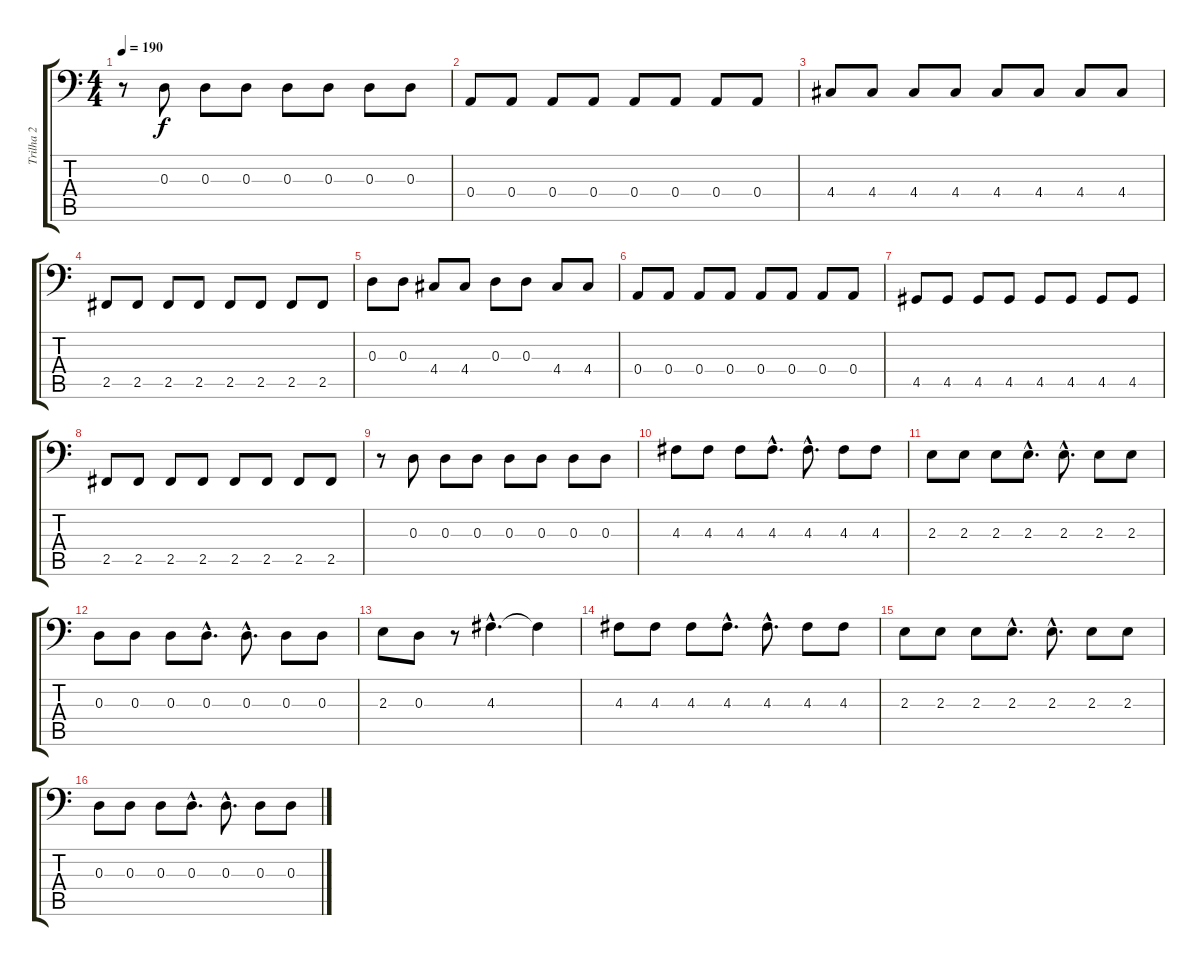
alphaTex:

\track ("Trilha 2" "Trilha 2") {instrument electricbasspick}
\staff {score tabs}
\tuning (C3 G2 D2 A1 E1 B0) {hide}
\ts (4 4)
\tempo 190
\clef f4
\ks c
r.8{dy f} 0.3.8 0.3.8 0.3.8 0.3.8 0.3.8 0.3.8 0.3.8 |
0.4.8 0.4.8 0.4.8 0.4.8 0.4.8 0.4.8 0.4.8 0.4.8 |
4.4.8 4.4.8 4.4.8 4.4.8 4.4.8 4.4.8 4.4.8 4.4.8 |
2.5.8 2.5.8 2.5.8 2.5.8 2.5.8 2.5.8 2.5.8 2.5.8 |
0.3.8 0.3.8 4.4.8 4.4.8 0.3.8 0.3.8 4.4.8 4.4.8 |
0.4.8 0.4.8 0.4.8 0.4.8 0.4.8 0.4.8 0.4.8 0.4.8 |
4.5.8 4.5.8 4.5.8 4.5.8 4.5.8 4.5.8 4.5.8 4.5.8 |
2.5.8 2.5.8 2.5.8 2.5.8 2.5.8 2.5.8 2.5.8 2.5.8 |
r.8 0.3.8 0.3.8 0.3.8 0.3.8 0.3.8 0.3.8 0.3.8 |
4.3.8 4.3.8 4.3.8 4.3{hac}.8{d} 4.3{hac}.8{d} 4.3.8 4.3.8 |
2.3.8 2.3.8 2.3.8 2.3{hac}.8{d} 2.3{hac}.8{d} 2.3.8 2.3.8 |
0.3.8 0.3.8 0.3.8 0.3{hac}.8{d} 0.3{hac}.8{d} 0.3.8 0.3.8 |
2.3.8 0.3.8 r.8 4.3{hac}.4{d} 4.3{t}.4 |
4.3.8 4.3.8 4.3.8 4.3{hac}.8{d} 4.3{hac}.8{d} 4.3.8 4.3.8 |
2.3.8 2.3.8 2.3.8 2.3{hac}.8{d} 2.3{hac}.8{d} 2.3.8 2.3.8 |
0.3.8 0.3.8 0.3.8 0.3{hac}.8{d} 0.3{hac}.8{d} 0.3.8 0.3.8
